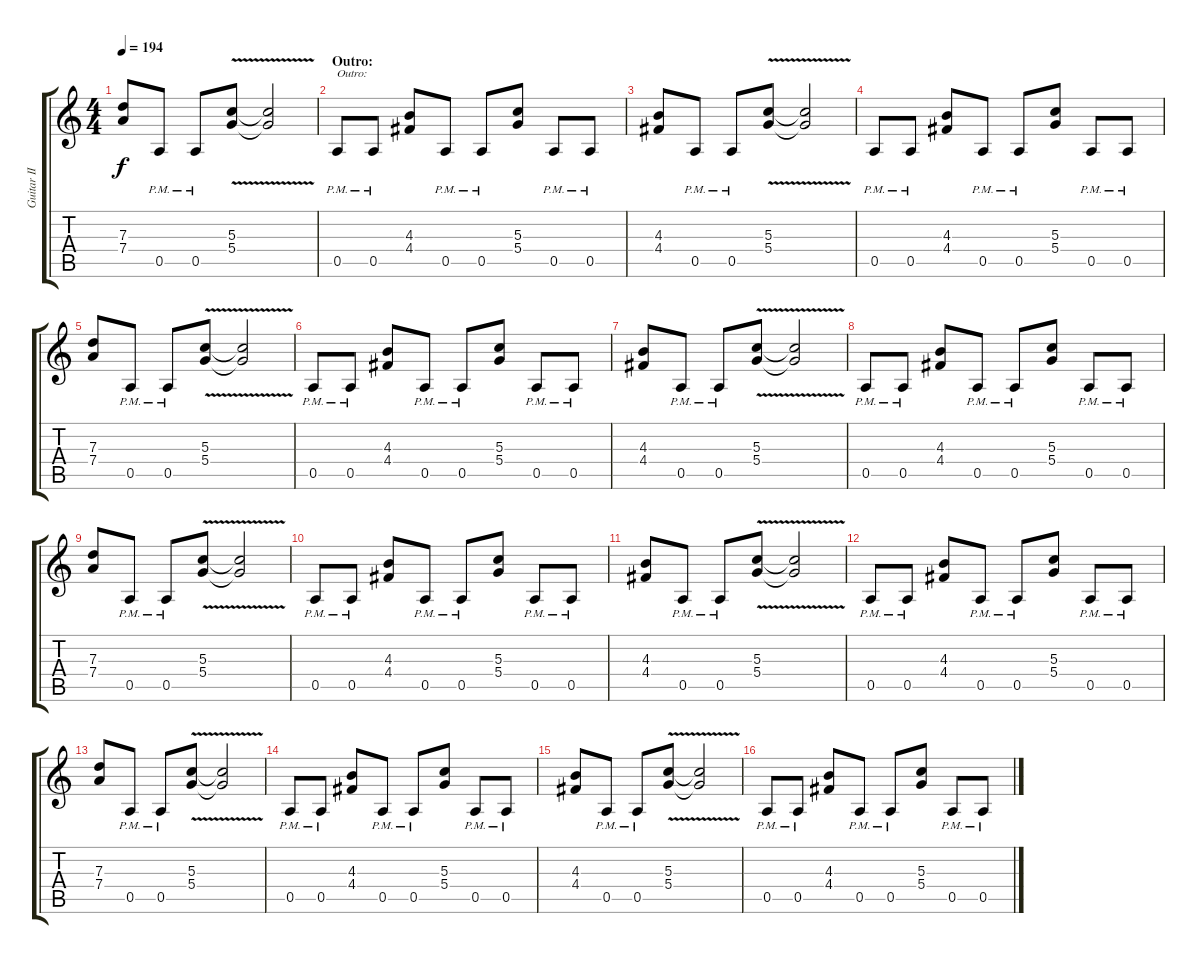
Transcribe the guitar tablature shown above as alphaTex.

\track ("Guitar II" "Guitar II") {instrument distortionguitar}
\staff {score tabs}
\tuning (E4 B3 G3 D3 A2 E2) {hide}
\ts (4 4)
\tempo 194
\clef g2
\ks c
(7.3 7.4).8{dy f} 0.5{pm}.8 0.5{pm}.8 (5.3{v} 5.4).8 (5.3{t} 5.4{t}).2 |
\section ("" "Outro:")
0.5{pm}.8{txt "Outro:"} 0.5{pm}.8 (4.3 4.4).8 0.5{pm}.8 0.5{pm}.8 (5.3 5.4).8 0.5{pm}.8 0.5{pm}.8 |
(4.3 4.4).8 0.5{pm}.8 0.5{pm}.8 (5.3{v} 5.4).8 (5.3{t} 5.4{t}).2 |
0.5{pm}.8 0.5{pm}.8 (4.3 4.4).8 0.5{pm}.8 0.5{pm}.8 (5.3 5.4).8 0.5{pm}.8 0.5{pm}.8 |
(7.3 7.4).8 0.5{pm}.8 0.5{pm}.8 (5.3{v} 5.4).8 (5.3{t} 5.4{t}).2 |
0.5{pm}.8 0.5{pm}.8 (4.3 4.4).8 0.5{pm}.8 0.5{pm}.8 (5.3 5.4).8 0.5{pm}.8 0.5{pm}.8 |
(4.3 4.4).8 0.5{pm}.8 0.5{pm}.8 (5.3{v} 5.4).8 (5.3{t} 5.4{t}).2 |
0.5{pm}.8 0.5{pm}.8 (4.3 4.4).8 0.5{pm}.8 0.5{pm}.8 (5.3 5.4).8 0.5{pm}.8 0.5{pm}.8 |
(7.3 7.4).8 0.5{pm}.8 0.5{pm}.8 (5.3{v} 5.4).8 (5.3{t} 5.4{t}).2 |
0.5{pm}.8 0.5{pm}.8 (4.3 4.4).8 0.5{pm}.8 0.5{pm}.8 (5.3 5.4).8 0.5{pm}.8 0.5{pm}.8 |
(4.3 4.4).8 0.5{pm}.8 0.5{pm}.8 (5.3{v} 5.4).8 (5.3{t} 5.4{t}).2 |
0.5{pm}.8 0.5{pm}.8 (4.3 4.4).8 0.5{pm}.8 0.5{pm}.8 (5.3 5.4).8 0.5{pm}.8 0.5{pm}.8 |
(7.3 7.4).8 0.5{pm}.8 0.5{pm}.8 (5.3{v} 5.4).8 (5.3{t} 5.4{t}).2 |
0.5{pm}.8 0.5{pm}.8 (4.3 4.4).8 0.5{pm}.8 0.5{pm}.8 (5.3 5.4).8 0.5{pm}.8 0.5{pm}.8 |
(4.3 4.4).8 0.5{pm}.8 0.5{pm}.8 (5.3{v} 5.4).8 (5.3{t} 5.4{t}).2 |
0.5{pm}.8 0.5{pm}.8 (4.3 4.4).8 0.5{pm}.8 0.5{pm}.8 (5.3 5.4).8 0.5{pm}.8 0.5{pm}.8
